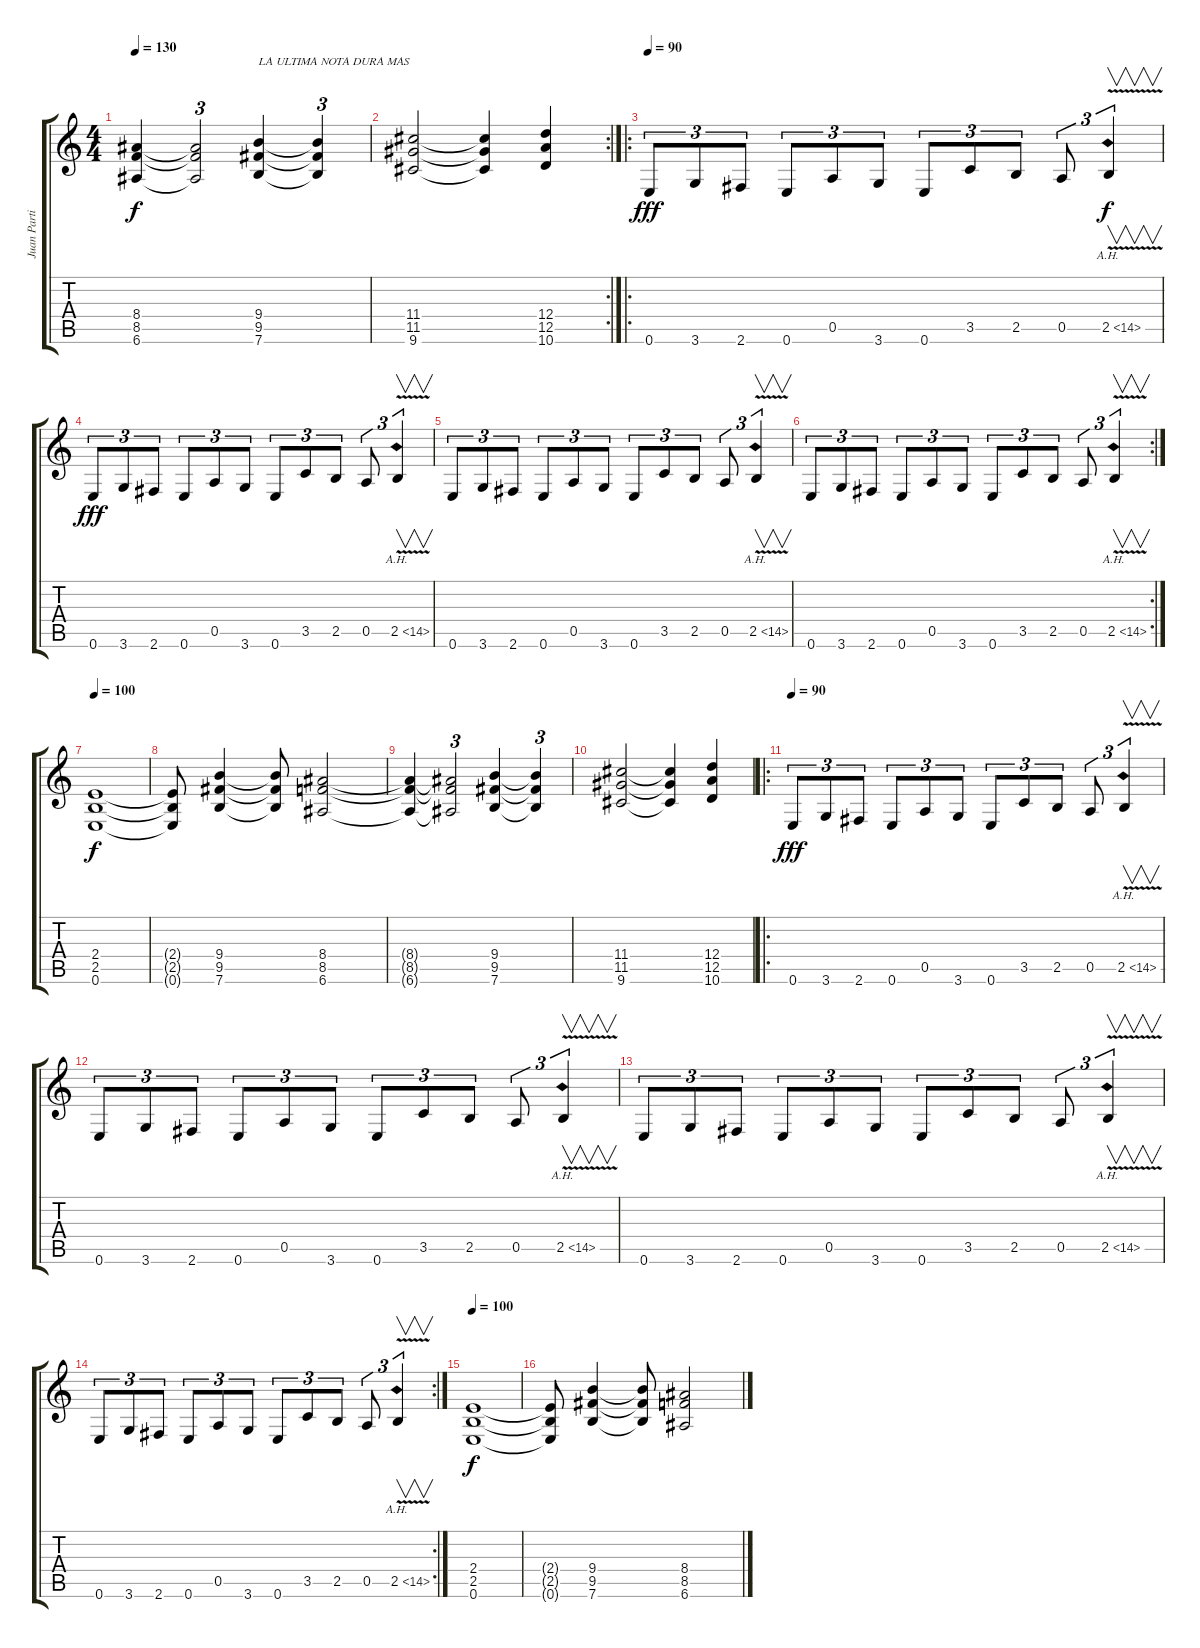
\track ("Juan Partida" "Juan Parti") {instrument distortionguitar}
\staff {score tabs}
\tuning (E4 B3 G3 D3 A2 E2) {hide}
\ts (4 4)
\tempo 130
\clef g2
\ks c
(8.4{t} 8.5{t} 6.6{t}).4{dy f} (8.4{t} 8.5{t} 6.6{t}).2{tu (3 2)} (9.4 9.5 7.6).4{txt "LA ULTIMA NOTA DURA MAS  "} (9.4{t} 9.5{t} 7.6{t}).4{tu (3 2)} |
\rc 2
(11.4 11.5 9.6).2 (11.4{t} 11.5{t} 9.6{t}).4 (12.4 12.5 10.6).4 |
\ro
\tempo 90
0.6.8{tu (3 2) dy fff} 3.6.8{tu (3 2)} 2.6.8{tu (3 2)} 0.6.8{tu (3 2)} 0.5.8{tu (3 2)} 3.6.8{tu (3 2)} 0.6.8{tu (3 2)} 3.5.8{tu (3 2)} 2.5.8{tu (3 2)} 0.5.8{tu (3 2)} 2.5{ah 12 v}.4{v tu (3 2) dy f} |
0.6.8{tu (3 2) dy fff} 3.6.8{tu (3 2)} 2.6.8{tu (3 2)} 0.6.8{tu (3 2)} 0.5.8{tu (3 2)} 3.6.8{tu (3 2)} 0.6.8{tu (3 2)} 3.5.8{tu (3 2)} 2.5.8{tu (3 2)} 0.5.8{tu (3 2)} 2.5{ah 12 v}.4{v tu (3 2)} |
0.6.8{tu (3 2)} 3.6.8{tu (3 2)} 2.6.8{tu (3 2)} 0.6.8{tu (3 2)} 0.5.8{tu (3 2)} 3.6.8{tu (3 2)} 0.6.8{tu (3 2)} 3.5.8{tu (3 2)} 2.5.8{tu (3 2)} 0.5.8{tu (3 2)} 2.5{ah 12 v}.4{v tu (3 2)} |
\rc 2
0.6.8{tu (3 2)} 3.6.8{tu (3 2)} 2.6.8{tu (3 2)} 0.6.8{tu (3 2)} 0.5.8{tu (3 2)} 3.6.8{tu (3 2)} 0.6.8{tu (3 2)} 3.5.8{tu (3 2)} 2.5.8{tu (3 2)} 0.5.8{tu (3 2)} 2.5{ah 12 v}.4{v tu (3 2)} |
\tempo 100
(2.4 2.5 0.6).1{dy f} |
(2.4{t} 2.5{t} 0.6{t}).8 (9.4 9.5 7.6).4 (9.4{t} 9.5{t} 7.6{t}).8 (8.4 8.5 6.6).2 |
(8.4{t} 8.5{t} 6.6{t}).4 (8.4{t} 8.5{t} 6.6{t}).2{tu (3 2)} (9.4 9.5 7.6).4 (9.4{t} 9.5{t} 7.6{t}).4{tu (3 2)} |
(11.4 11.5 9.6).2 (11.4{t} 11.5{t} 9.6{t}).4 (12.4 12.5 10.6).4 |
\ro
\tempo 90
0.6.8{tu (3 2) dy fff} 3.6.8{tu (3 2)} 2.6.8{tu (3 2)} 0.6.8{tu (3 2)} 0.5.8{tu (3 2)} 3.6.8{tu (3 2)} 0.6.8{tu (3 2)} 3.5.8{tu (3 2)} 2.5.8{tu (3 2)} 0.5.8{tu (3 2)} 2.5{ah 12 v}.4{v tu (3 2)} |
0.6.8{tu (3 2)} 3.6.8{tu (3 2)} 2.6.8{tu (3 2)} 0.6.8{tu (3 2)} 0.5.8{tu (3 2)} 3.6.8{tu (3 2)} 0.6.8{tu (3 2)} 3.5.8{tu (3 2)} 2.5.8{tu (3 2)} 0.5.8{tu (3 2)} 2.5{ah 12 v}.4{v tu (3 2)} |
0.6.8{tu (3 2)} 3.6.8{tu (3 2)} 2.6.8{tu (3 2)} 0.6.8{tu (3 2)} 0.5.8{tu (3 2)} 3.6.8{tu (3 2)} 0.6.8{tu (3 2)} 3.5.8{tu (3 2)} 2.5.8{tu (3 2)} 0.5.8{tu (3 2)} 2.5{ah 12 v}.4{v tu (3 2)} |
\rc 2
0.6.8{tu (3 2)} 3.6.8{tu (3 2)} 2.6.8{tu (3 2)} 0.6.8{tu (3 2)} 0.5.8{tu (3 2)} 3.6.8{tu (3 2)} 0.6.8{tu (3 2)} 3.5.8{tu (3 2)} 2.5.8{tu (3 2)} 0.5.8{tu (3 2)} 2.5{ah 12 v}.4{v tu (3 2)} |
\tempo 100
(2.4 2.5 0.6).1{dy f} |
(2.4{t} 2.5{t} 0.6{t}).8 (9.4 9.5 7.6).4 (9.4{t} 9.5{t} 7.6{t}).8 (8.4 8.5 6.6).2
